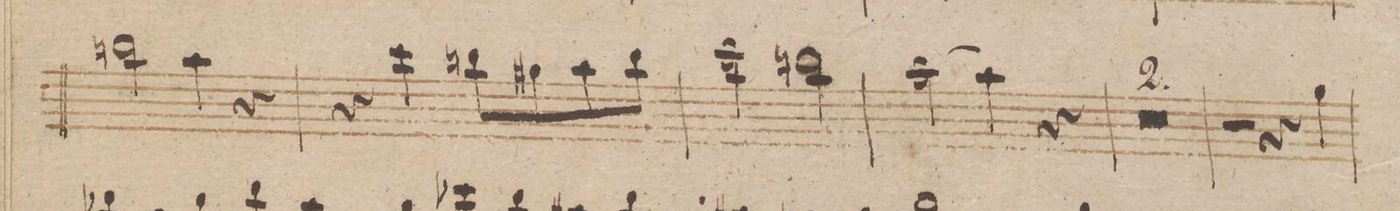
**kern	**dynam
*I"Violino 1mo	*
*clefG2	*
*k[b-]	*
*met(c)	*
*M4/4	*
2bbn\	.
4aa\	.
4r	.
=238	=238
4r	.
4ccc\	.
8bbn\L	.
8gg#X\	.
8aa\	.
8bb\J	.
=239	=239
2ccc\	.
2bbn\	.
=240	=240
[2aa\	.
4aa\]	.
4r	.
=241	=241
0r	.
=242	=242
=243	=243
2r	.
4r	.
4gg\	.
=244	=244
*-	*-
